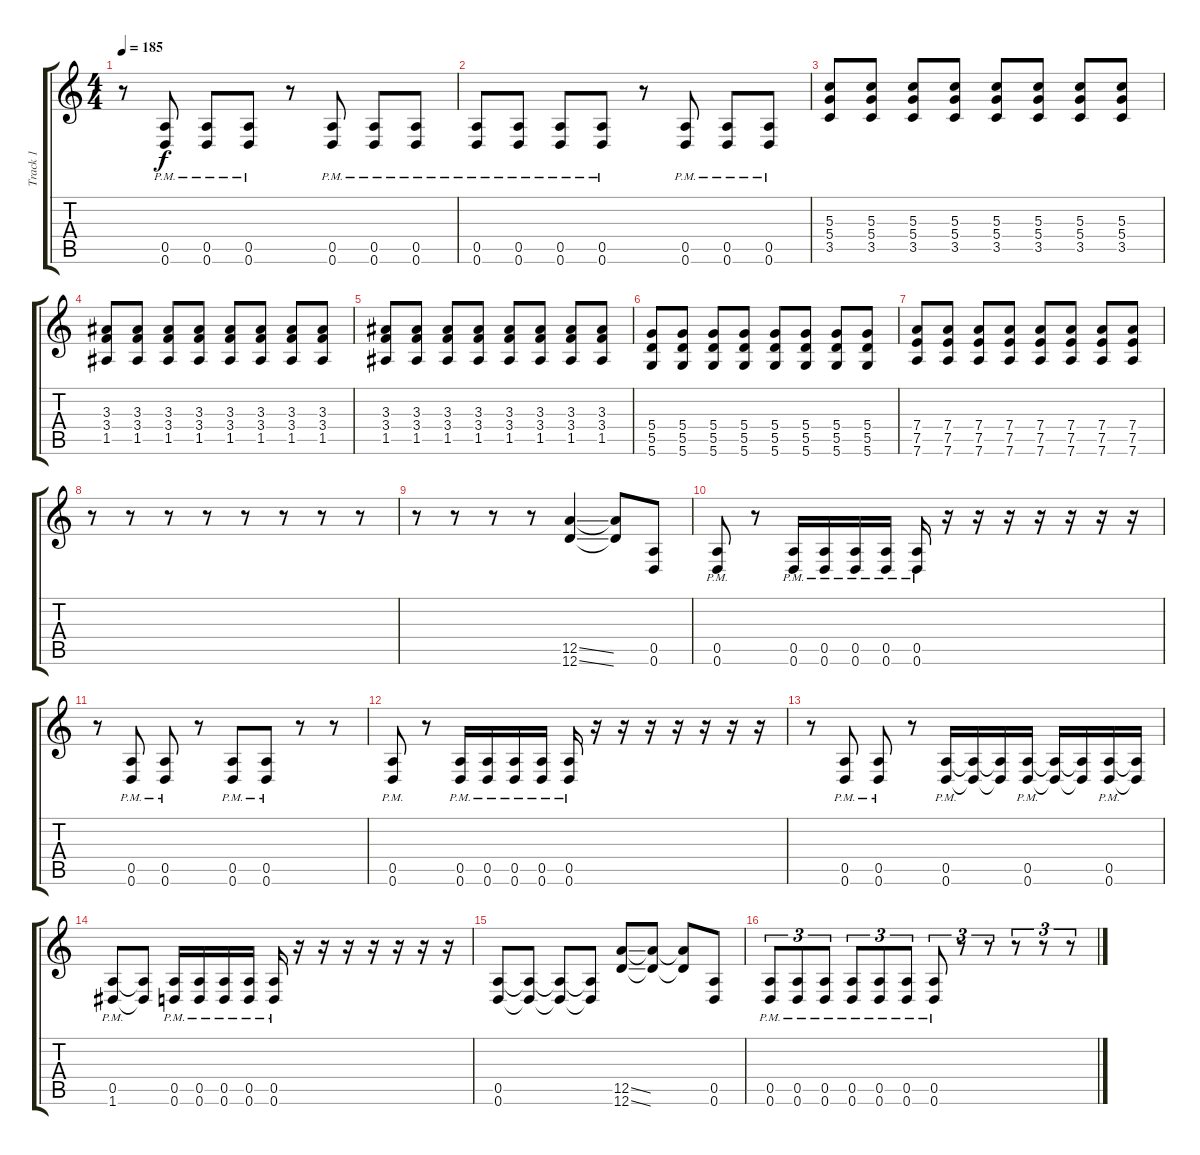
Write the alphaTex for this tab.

\track ("Track 1" "Track 1") {instrument distortionguitar}
\staff {score tabs}
\tuning (E4 B3 G3 D3 A2 D2) {hide}
\ts (4 4)
\tempo 185
\clef g2
\ks c
r.8{dy f} (0.5{pm} 0.6{pm}).8 (0.5{pm} 0.6{pm}).8 (0.5{pm} 0.6{pm}).8 r.8 (0.5{pm} 0.6{pm}).8 (0.5{pm} 0.6{pm}).8 (0.5{pm} 0.6{pm}).8 |
(0.5{pm} 0.6{pm}).8 (0.5{pm} 0.6{pm}).8 (0.5{pm} 0.6{pm}).8 (0.5{pm} 0.6{pm}).8 r.8 (0.5{pm} 0.6{pm}).8 (0.5{pm} 0.6{pm}).8 (0.5{pm} 0.6{pm}).8 |
(5.3 5.4 3.5).8 (5.3 5.4 3.5).8 (5.3 5.4 3.5).8 (5.3 5.4 3.5).8 (5.3 5.4 3.5).8 (5.3 5.4 3.5).8 (5.3 5.4 3.5).8 (5.3 5.4 3.5).8 |
(3.3 3.4 1.5).8 (3.3 3.4 1.5).8 (3.3 3.4 1.5).8 (3.3 3.4 1.5).8 (3.3 3.4 1.5).8 (3.3 3.4 1.5).8 (3.3 3.4 1.5).8 (3.3 3.4 1.5).8 |
(3.3 3.4 1.5).8 (3.3 3.4 1.5).8 (3.3 3.4 1.5).8 (3.3 3.4 1.5).8 (3.3 3.4 1.5).8 (3.3 3.4 1.5).8 (3.3 3.4 1.5).8 (3.3 3.4 1.5).8 |
(5.4 5.5 5.6).8 (5.4 5.5 5.6).8 (5.4 5.5 5.6).8 (5.4 5.5 5.6).8 (5.4 5.5 5.6).8 (5.4 5.5 5.6).8 (5.4 5.5 5.6).8 (5.4 5.5 5.6).8 |
(7.4 7.5 7.6).8 (7.4 7.5 7.6).8 (7.4 7.5 7.6).8 (7.4 7.5 7.6).8 (7.4 7.5 7.6).8 (7.4 7.5 7.6).8 (7.4 7.5 7.6).8 (7.4 7.5 7.6).8 |
r.8 r.8 r.8 r.8 r.8 r.8 r.8 r.8 |
r.8 r.8 r.8 r.8 (12.5{ss} 12.6{ss}).4 (12.5{t} 12.6{t}).8 (0.5 0.6).8 |
(0.5{pm} 0.6{pm}).8 r.8 (0.5{pm} 0.6{pm}).16 (0.5{pm} 0.6{pm}).16 (0.5{pm} 0.6{pm}).16 (0.5{pm} 0.6{pm}).16 (0.5{pm} 0.6{pm}).16 r.16 r.16 r.16 r.16 r.16 r.16 r.16 |
r.8 (0.5{pm} 0.6{pm}).8 (0.5{pm} 0.6{pm}).8 r.8 (0.5{pm} 0.6{pm}).8 (0.5{pm} 0.6{pm}).8 r.8 r.8 |
(0.5{pm} 0.6{pm}).8 r.8 (0.5{pm} 0.6{pm}).16 (0.5{pm} 0.6{pm}).16 (0.5{pm} 0.6{pm}).16 (0.5{pm} 0.6{pm}).16 (0.5{pm} 0.6{pm}).16 r.16 r.16 r.16 r.16 r.16 r.16 r.16 |
r.8 (0.5{pm} 0.6{pm}).8 (0.5{pm} 0.6{pm}).8 r.8 (0.5{pm} 0.6{pm}).16 (0.5{t} 0.6{t}).16 (0.5{t} 0.6{t}).16 (0.5{pm} 0.6{pm}).16 (0.5{t} 0.6{t}).16 (0.5{t} 0.6{t}).16 (0.5{pm} 0.6{pm}).16 (0.5{t} 0.6{t}).16 |
(0.5{pm} 1.6{pm}).8 (0.5{t} 1.6{t}).8 (0.5{pm} 0.6{pm}).16 (0.5{pm} 0.6{pm}).16 (0.5{pm} 0.6{pm}).16 (0.5{pm} 0.6{pm}).16 (0.5{pm} 0.6{pm}).16 r.16 r.16 r.16 r.16 r.16 r.16 r.16 |
(0.5 0.6).8 (0.5{t} 0.6{t}).8 (0.5{t} 0.6{t}).8 (0.5{t} 0.6{t}).8 (12.5{ss} 12.6{ss}).8 (12.5{t} 12.6{t}).8 (12.5{t} 12.6{t}).8 (0.5 0.6).8 |
(0.5{pm} 0.6{pm}).8{tu (3 2)} (0.5{pm} 0.6{pm}).8{tu (3 2)} (0.5{pm} 0.6{pm}).8{tu (3 2)} (0.5{pm} 0.6{pm}).8{tu (3 2)} (0.5{pm} 0.6{pm}).8{tu (3 2)} (0.5{pm} 0.6{pm}).8{tu (3 2)} (0.5{pm} 0.6{pm}).8{tu (3 2)} r.8{tu (3 2)} r.8{tu (3 2)} r.8{tu (3 2)} r.8{tu (3 2)} r.8{tu (3 2)}
